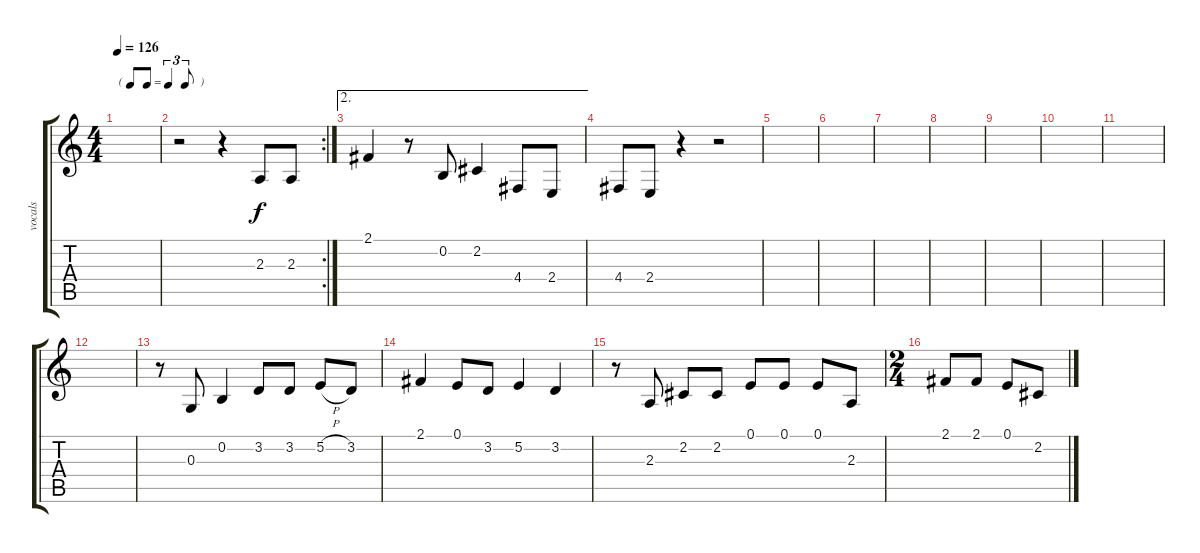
\track ("vocals" "vocals") {instrument altosax}
\staff {score tabs}
\tuning (E4 B3 G3 D3 A2 E2) {hide}
\ts (4 4)
\tf triplet8th
\tempo 126
\clef g2
\ks c
|
\rc 2
r.2 r.4 2.3.8 2.3.8 |
\ae 2
2.1.4 r.8 0.2.8 2.2.4 4.4.8 2.4.8 |
4.4.8 2.4.8 r.4 r.2 |
|
|
|
|
|
|
|
|
r.8 0.3.8 0.2.4 3.2.8 3.2.8 5.2{h}.8 3.2.8 |
2.1.4 0.1.8 3.2.8 5.2.4 3.2.4 |
r.8 2.3.8 2.2.8 2.2.8 0.1.8 0.1.8 0.1.8 2.3.8 |
\ts (2 4)
2.1.8 2.1.8 0.1.8 2.2.8
